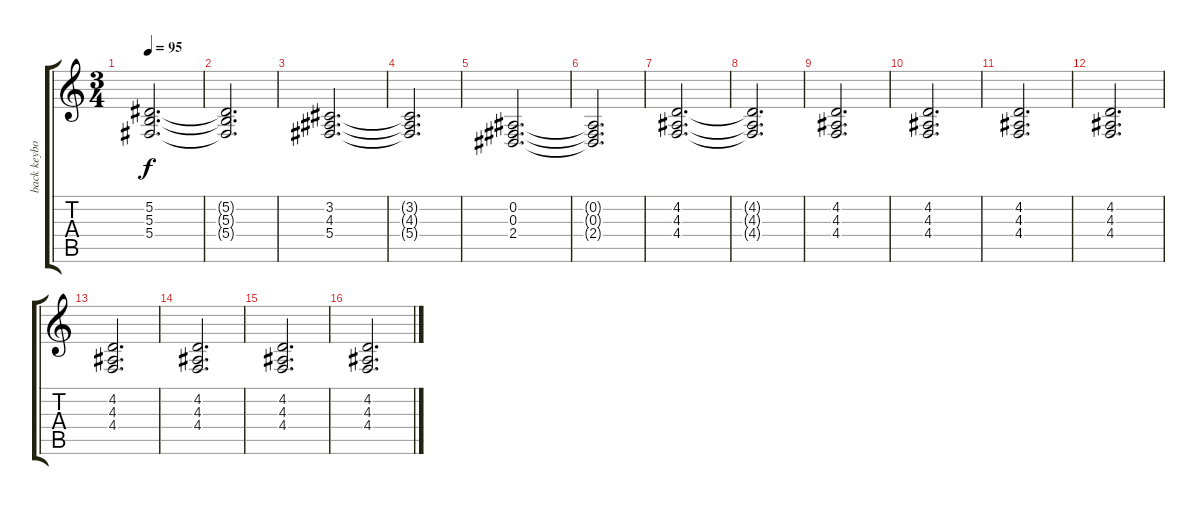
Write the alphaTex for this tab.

\track ("back keyboard" "back keybo") {instrument stringensemble1}
\staff {score tabs}
\tuning (Eb4 Bb3 Gb3 Db3 Ab2 Eb2) {hide}
\ts (3 4)
\tempo 95
\clef g2
\ks c
(5.2 5.3 5.4).2{d dy f} |
(5.2{t} 5.3{t} 5.4{t}).2{d} |
(3.2 4.3 5.4).2{d} |
(3.2{t} 4.3{t} 5.4{t}).2{d} |
(0.2 0.3 2.4).2{d} |
(0.2{t} 0.3{t} 2.4{t}).2{d} |
(4.2 4.3 4.4).2{d} |
(4.2{t} 4.3{t} 4.4{t}).2{d} |
(4.2 4.3 4.4).2{d} |
(4.2 4.3 4.4).2{d} |
(4.2 4.3 4.4).2{d} |
(4.2 4.3 4.4).2{d} |
(4.2 4.3 4.4).2{d} |
(4.2 4.3 4.4).2{d} |
(4.2 4.3 4.4).2{d} |
(4.2 4.3 4.4).2{d}
